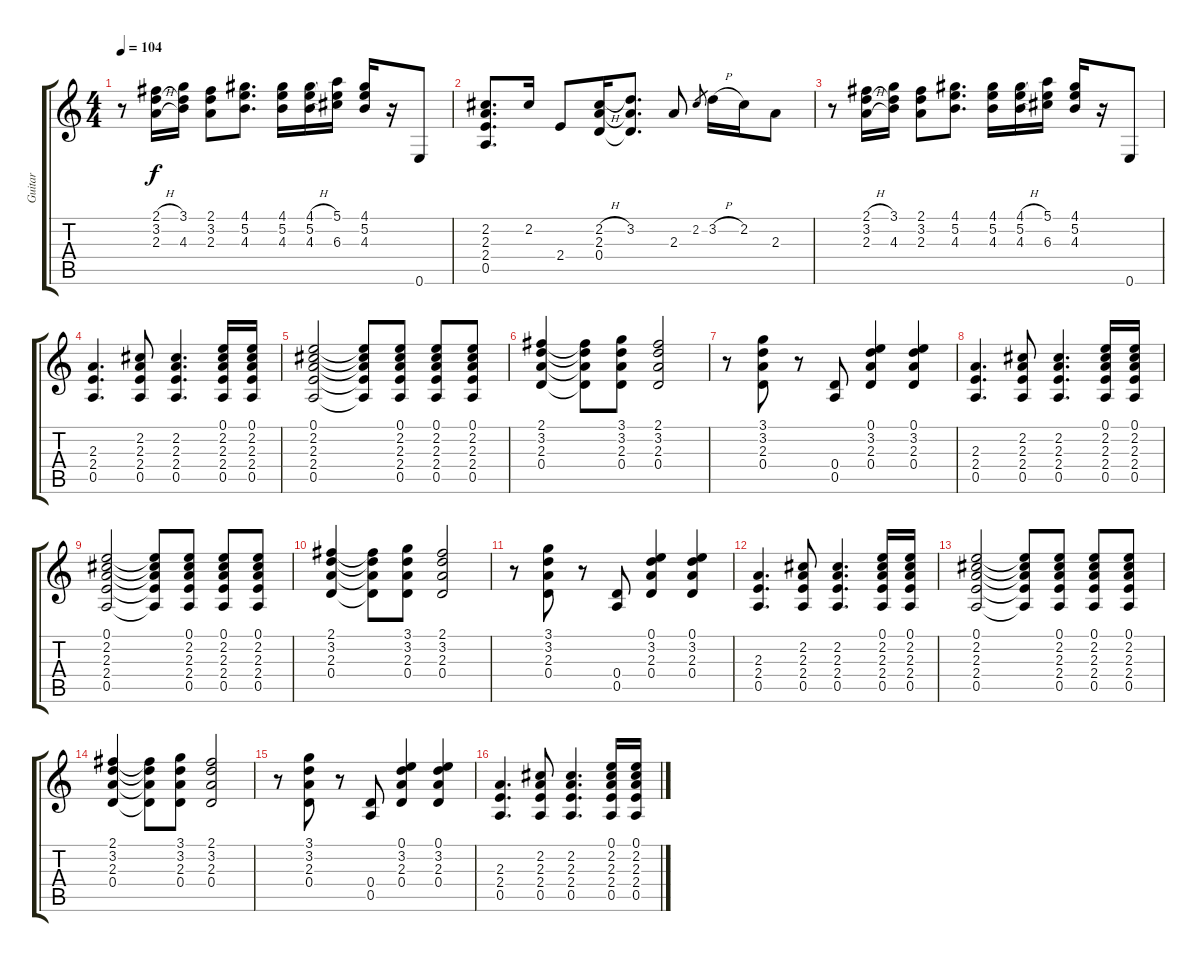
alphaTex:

\track ("Guitar " "Guitar ") {instrument distortionguitar}
\staff {score tabs}
\tuning (E4 B3 G3 D3 A2 E2) {hide}
\ts (4 4)
\tempo 104
\clef g2
\ks c
r.8{dy f} (2.1{h} 3.2 2.3{h}).16 (3.1 3.2{t} 4.3).16 (2.1 3.2 2.3).8 (4.1 5.2 4.3).8{d} (4.1 5.2 4.3).16 (4.1{h} 5.2 4.3{h}).16 (5.1 5.2{t} 6.3).16 (4.1 5.2 4.3).16 r.16 0.6.8 |
(2.2 2.3 2.4 0.5).8{d} 2.2.16 2.4.8 (2.2{h} 2.3 0.4).16 (3.2 2.3{t} 0.4{t}).8{d} 2.3.8 2.2.8{gr} 3.2{h}.16 2.2.16 2.3.8 |
r.8 (2.1{h} 3.2 2.3{h}).16 (3.1 3.2{t} 4.3).16 (2.1 3.2 2.3).8 (4.1 5.2 4.3).8{d} (4.1 5.2 4.3).16 (4.1{h} 5.2 4.3{h}).16 (5.1 5.2{t} 6.3).16 (4.1 5.2 4.3).16 r.16 0.6.8 |
(2.3 2.4 0.5).4{d volume 12 balance 8 instrument distortionguitar} (2.2 2.3 2.4 0.5).8 (2.2 2.3 2.4 0.5).4{d} (0.1 2.2 2.3 2.4 0.5).16 (0.1 2.2 2.3 2.4 0.5).16 |
(0.1 2.2 2.3 2.4 0.5).2 (0.1{t} 2.2{t} 2.3{t} 2.4{t} 0.5{t}).8 (0.1 2.2 2.3 2.4 0.5).8 (0.1 2.2 2.3 2.4 0.5).8 (0.1 2.2 2.3 2.4 0.5).8 |
(2.1 3.2 2.3 0.4).4 (2.1{t} 3.2{t} 2.3{t} 0.4{t}).8 (3.1 3.2 2.3 0.4).8 (2.1 3.2 2.3 0.4).2 |
r.8 (3.1 3.2 2.3 0.4).8 r.8 (0.4 0.5).8 (0.1 3.2 2.3 0.4).4 (0.1 3.2 2.3 0.4).4 |
(2.3 2.4 0.5).4{d} (2.2 2.3 2.4 0.5).8 (2.2 2.3 2.4 0.5).4{d} (0.1 2.2 2.3 2.4 0.5).16 (0.1 2.2 2.3 2.4 0.5).16 |
(0.1 2.2 2.3 2.4 0.5).2 (0.1{t} 2.2{t} 2.3{t} 2.4{t} 0.5{t}).8 (0.1 2.2 2.3 2.4 0.5).8 (0.1 2.2 2.3 2.4 0.5).8 (0.1 2.2 2.3 2.4 0.5).8 |
(2.1 3.2 2.3 0.4).4 (2.1{t} 3.2{t} 2.3{t} 0.4{t}).8 (3.1 3.2 2.3 0.4).8 (2.1 3.2 2.3 0.4).2 |
r.8 (3.1 3.2 2.3 0.4).8 r.8 (0.4 0.5).8 (0.1 3.2 2.3 0.4).4 (0.1 3.2 2.3 0.4).4 |
(2.3 2.4 0.5).4{d} (2.2 2.3 2.4 0.5).8 (2.2 2.3 2.4 0.5).4{d} (0.1 2.2 2.3 2.4 0.5).16 (0.1 2.2 2.3 2.4 0.5).16 |
(0.1 2.2 2.3 2.4 0.5).2 (0.1{t} 2.2{t} 2.3{t} 2.4{t} 0.5{t}).8 (0.1 2.2 2.3 2.4 0.5).8 (0.1 2.2 2.3 2.4 0.5).8 (0.1 2.2 2.3 2.4 0.5).8 |
(2.1 3.2 2.3 0.4).4 (2.1{t} 3.2{t} 2.3{t} 0.4{t}).8 (3.1 3.2 2.3 0.4).8 (2.1 3.2 2.3 0.4).2 |
r.8 (3.1 3.2 2.3 0.4).8 r.8 (0.4 0.5).8 (0.1 3.2 2.3 0.4).4 (0.1 3.2 2.3 0.4).4 |
(2.3 2.4 0.5).4{d} (2.2 2.3 2.4 0.5).8 (2.2 2.3 2.4 0.5).4{d} (0.1 2.2 2.3 2.4 0.5).16 (0.1 2.2 2.3 2.4 0.5).16
